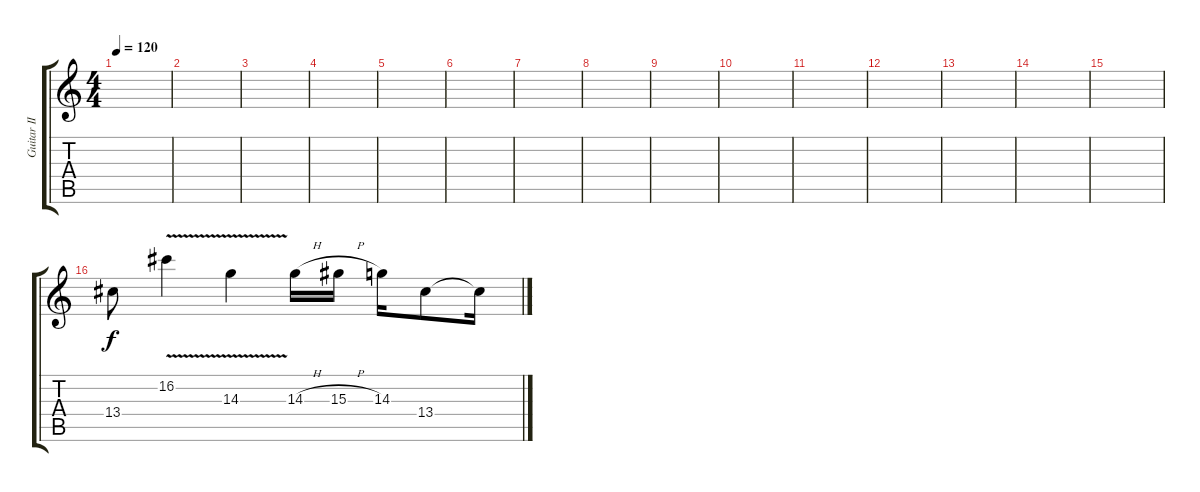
\track ("Guitar II" "Guitar II") {instrument distortionguitar}
\staff {score tabs}
\tuning (D4 A3 F3 C3 G2 D2) {hide}
\ts (4 4)
\tempo 120
\clef g2
\ks c
|
|
|
|
|
|
|
|
|
|
|
|
|
|
|
13.4.8 16.2{v}.4 14.3{v}.4 14.3{h}.16 15.3{h}.16 14.3.16 13.4.8 13.4{t}.16
